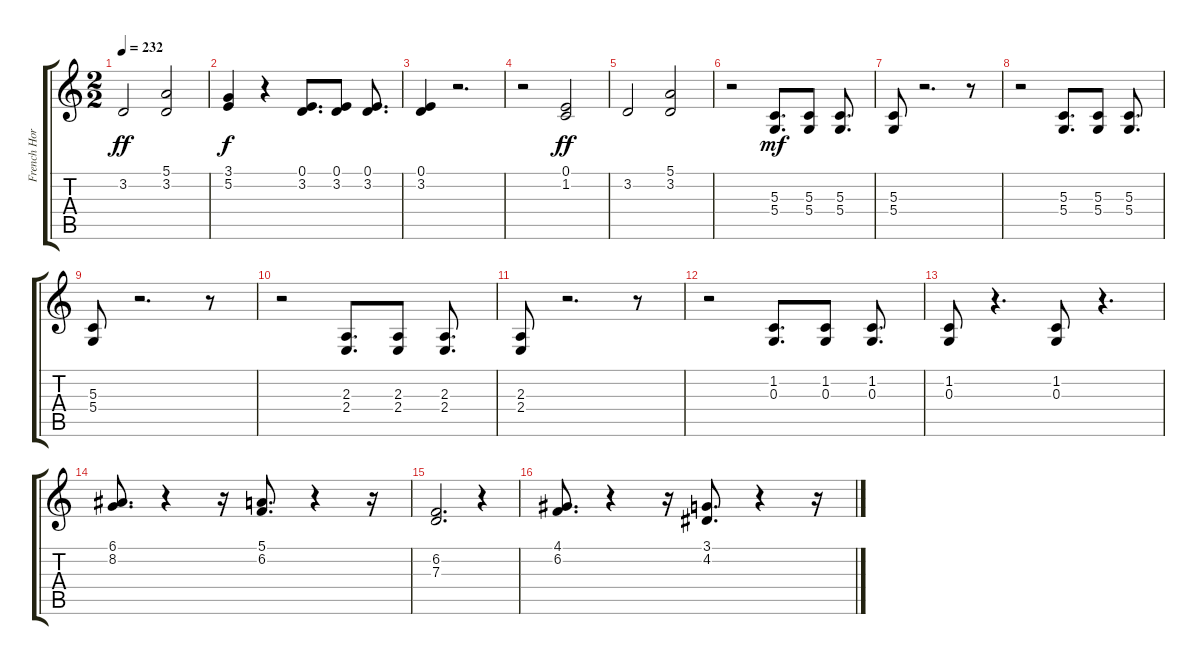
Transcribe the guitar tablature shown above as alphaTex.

\track ("French Horn <---" "French Hor") {instrument frenchhorn}
\staff {score tabs}
\tuning (E4 B3 G3 D3 A2 E2) {hide}
\ts (2 2)
\tempo 232
\clef g2
\ks c
3.2.2{dy ff} (5.1 3.2).2 |
(3.1 5.2).4{dy f} r.4 (0.1 3.2).8{d} (0.1 3.2).8 (0.1 3.2).8{d} |
(0.1 3.2).4 r.2{d} |
r.2 (0.1 1.2).2{dy ff} |
3.2.2 (5.1 3.2).2 |
r.2 (5.3 5.4).8{d dy mf} (5.3 5.4).8 (5.3 5.4).8{d} |
(5.3 5.4).8 r.2{d} r.8 |
r.2 (5.3 5.4).8{d} (5.3 5.4).8 (5.3 5.4).8{d} |
(5.3 5.4).8 r.2{d} r.8 |
r.2 (2.3 2.4).8{d} (2.3 2.4).8 (2.3 2.4).8{d} |
(2.3 2.4).8 r.2{d} r.8 |
r.2 (1.2 0.3).8{d} (1.2 0.3).8 (1.2 0.3).8{d} |
(1.2 0.3).8 r.4{d} (1.2 0.3).8 r.4{d} |
(6.1 8.2).8{d} r.4 r.16 (5.1 6.2).8{d} r.4 r.16 |
(6.2 7.3).2{d} r.4 |
(4.1 6.2).8{d} r.4 r.16 (3.1 4.2).8{d} r.4 r.16
